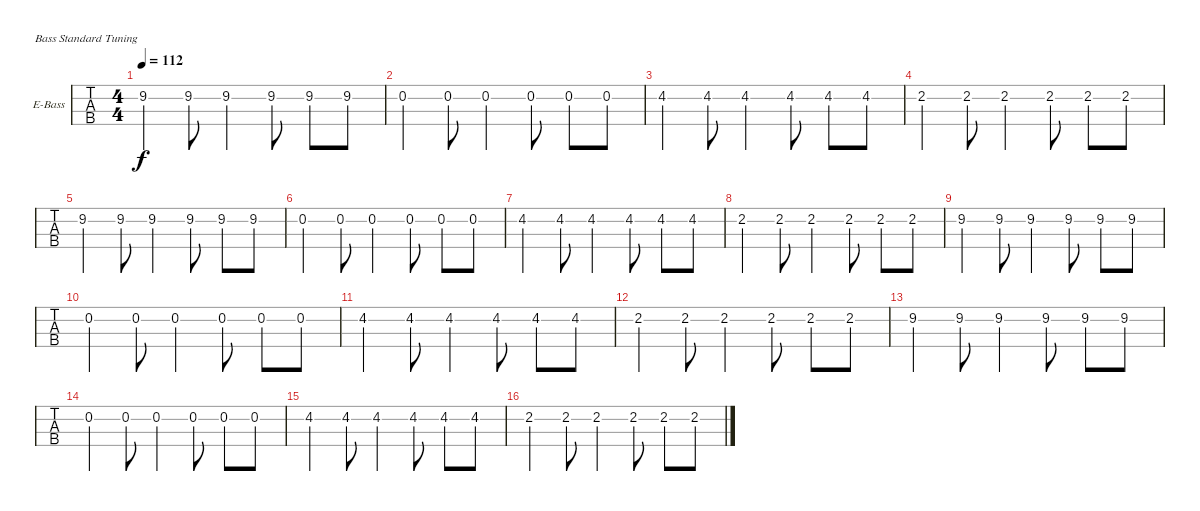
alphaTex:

\defaultSystemsLayout 4
\bracketExtendMode groupsimilarinstruments
\firstSystemTrackNameOrientation horizontal
\otherSystemsTrackNameOrientation horizontal
\track ("Electric Bass" "E-Bass") {instrument electricbassfinger}
\staff {tabs}
\tuning (G2 D2 A1 E1)
\ts (4 4)
\tempo 112
\clef f4
\ks c
9.2.4{dy f} 9.2.8 9.2.4 9.2.8 9.2.8 9.2.8 |
0.2.4 0.2.8 0.2.4 0.2.8 0.2.8 0.2.8 |
4.2.4 4.2.8 4.2.4 4.2.8 4.2.8 4.2.8 |
2.2.4 2.2.8 2.2.4 2.2.8 2.2.8 2.2.8 |
9.2.4 9.2.8 9.2.4 9.2.8 9.2.8 9.2.8 |
0.2.4 0.2.8 0.2.4 0.2.8 0.2.8 0.2.8 |
4.2.4 4.2.8 4.2.4 4.2.8 4.2.8 4.2.8 |
2.2.4 2.2.8 2.2.4 2.2.8 2.2.8 2.2.8 |
9.2.4 9.2.8 9.2.4 9.2.8 9.2.8 9.2.8 |
0.2.4 0.2.8 0.2.4 0.2.8 0.2.8 0.2.8 |
4.2.4 4.2.8 4.2.4 4.2.8 4.2.8 4.2.8 |
2.2.4 2.2.8 2.2.4 2.2.8 2.2.8 2.2.8 |
9.2.4 9.2.8 9.2.4 9.2.8 9.2.8 9.2.8 |
0.2.4 0.2.8 0.2.4 0.2.8 0.2.8 0.2.8 |
4.2.4 4.2.8 4.2.4 4.2.8 4.2.8 4.2.8 |
2.2.4 2.2.8 2.2.4 2.2.8 2.2.8 2.2.8
